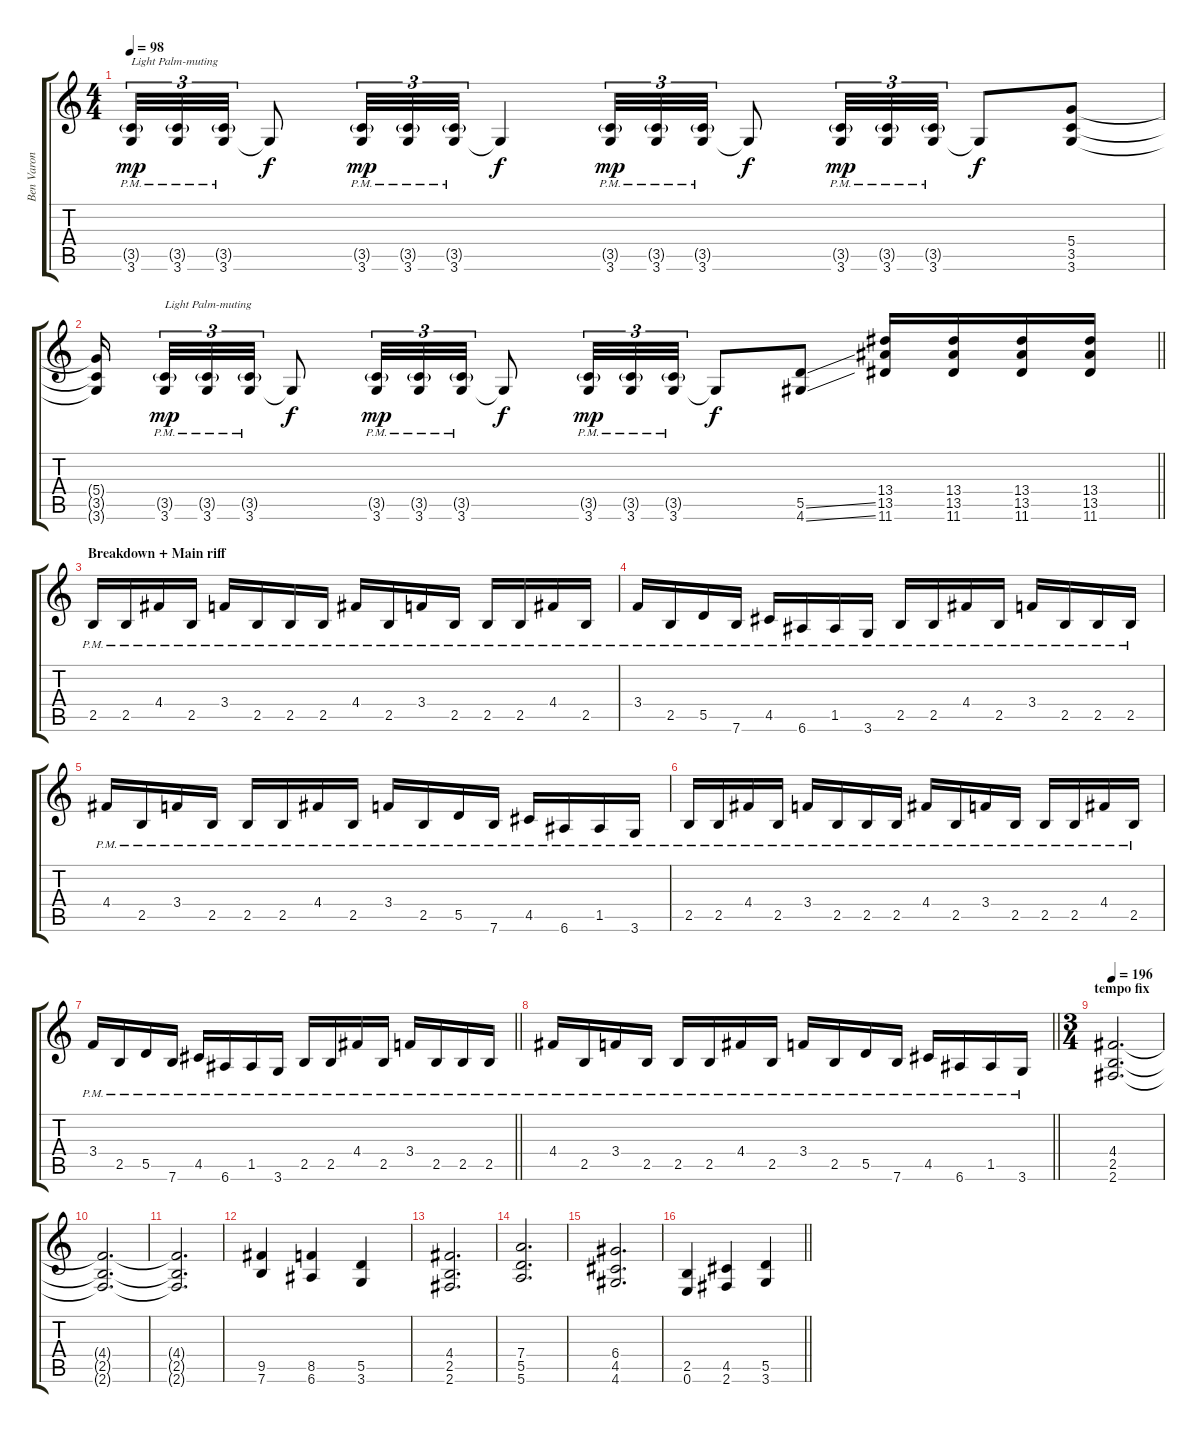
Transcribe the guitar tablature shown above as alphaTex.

\track ("Ben Varon" "Ben Varon") {instrument distortionguitar}
\staff {score tabs}
\tuning (E4 B3 G3 D3 A2 E2) {hide}
\ts (4 4)
\tempo 98
\clef g2
\ks c
(3.5{g pm} 3.6{pm}).32{tu (3 2) txt "Light Palm-muting" dy mp} (3.5{g pm} 3.6{pm}).32{tu (3 2)} (3.5{g pm} 3.6{pm}).32{tu (3 2)} 3.6{t}.8{dy f} (3.5{g pm} 3.6{pm}).32{tu (3 2) dy mp} (3.5{g pm} 3.6{pm}).32{tu (3 2)} (3.5{g pm} 3.6{pm}).32{tu (3 2)} 3.6{t}.4{dy f} (3.5{g pm} 3.6{pm}).32{tu (3 2) dy mp} (3.5{g pm} 3.6{pm}).32{tu (3 2)} (3.5{g pm} 3.6{pm}).32{tu (3 2)} 3.6{t}.8{dy f} (3.5{g pm} 3.6{pm}).32{tu (3 2) dy mp} (3.5{g pm} 3.6{pm}).32{tu (3 2)} (3.5{g pm} 3.6{pm}).32{tu (3 2)} 3.6{t}.8{dy f} (5.4 3.5 3.6).8 |
\barLineRight lightlight
(5.4{t} 3.5{t} 3.6{t}).16{beam splitsecondary} (3.5{g pm} 3.6{pm}).32{tu (3 2) txt "Light Palm-muting" dy mp} (3.5{g pm} 3.6{pm}).32{tu (3 2)} (3.5{g pm} 3.6{pm}).32{tu (3 2)} 3.6{t}.8{dy f} (3.5{g pm} 3.6{pm}).32{tu (3 2) dy mp} (3.5{g pm} 3.6{pm}).32{tu (3 2)} (3.5{g pm} 3.6{pm}).32{tu (3 2)} 3.6{t}.8{dy f} (3.5{g pm} 3.6{pm}).32{tu (3 2) dy mp} (3.5{g pm} 3.6{pm}).32{tu (3 2)} (3.5{g pm} 3.6{pm}).32{tu (3 2)} 3.6{t}.8{dy f} (5.5{ss} 4.6{ss}).8 (13.4 13.5 11.6).16 (13.4 13.5 11.6).16 (13.4 13.5 11.6).16 (13.4 13.5 11.6).16 |
\section ("" "Breakdown + Main riff")
2.5{pm}.16 2.5{pm}.16 4.4{pm}.16 2.5{pm}.16 3.4{pm}.16 2.5{pm}.16 2.5{pm}.16 2.5{pm}.16 4.4{pm}.16 2.5{pm}.16 3.4{pm}.16 2.5{pm}.16 2.5{pm}.16 2.5{pm}.16 4.4{pm}.16 2.5{pm}.16 |
3.4{pm}.16 2.5{pm}.16 5.5{pm}.16 7.6{pm}.16 4.5{pm}.16 6.6{pm}.16 1.5{pm}.16 3.6{pm}.16 2.5{pm}.16 2.5{pm}.16 4.4{pm}.16 2.5{pm}.16 3.4{pm}.16 2.5{pm}.16 2.5{pm}.16 2.5{pm}.16 |
4.4{pm}.16 2.5{pm}.16 3.4{pm}.16 2.5{pm}.16 2.5{pm}.16 2.5{pm}.16 4.4{pm}.16 2.5{pm}.16 3.4{pm}.16 2.5{pm}.16 5.5{pm}.16 7.6{pm}.16 4.5{pm}.16 6.6{pm}.16 1.5{pm}.16 3.6{pm}.16 |
2.5{pm}.16 2.5{pm}.16 4.4{pm}.16 2.5{pm}.16 3.4{pm}.16 2.5{pm}.16 2.5{pm}.16 2.5{pm}.16 4.4{pm}.16 2.5{pm}.16 3.4{pm}.16 2.5{pm}.16 2.5{pm}.16 2.5{pm}.16 4.4{pm}.16 2.5{pm}.16 |
\barLineRight lightlight
3.4{pm}.16 2.5{pm}.16 5.5{pm}.16 7.6{pm}.16 4.5{pm}.16 6.6{pm}.16 1.5{pm}.16 3.6{pm}.16 2.5{pm}.16 2.5{pm}.16 4.4{pm}.16 2.5{pm}.16 3.4{pm}.16 2.5{pm}.16 2.5{pm}.16 2.5{pm}.16 |
\barLineRight lightlight
4.4{pm}.16 2.5{pm}.16 3.4{pm}.16 2.5{pm}.16 2.5{pm}.16 2.5{pm}.16 4.4{pm}.16 2.5{pm}.16 3.4{pm}.16 2.5{pm}.16 5.5{pm}.16 7.6{pm}.16 4.5{pm}.16 6.6{pm}.16 1.5{pm}.16 3.6{pm}.16 |
\ts (3 4)
\section ("" "tempo fix")
\tempo 196
(4.4 2.5 2.6).2{d} |
(4.4{t} 2.5{t} 2.6{t}).2{d} |
(4.4{t} 2.5{t} 2.6{t}).2{d} |
(9.5 7.6).4 (8.5 6.6).4 (5.5 3.6).4 |
(4.4 2.5 2.6).2{d} |
(7.4 5.5 5.6).2{d} |
(6.4 4.5 4.6).2{d} |
\barLineRight lightlight
(2.5 0.6).4 (4.5 2.6).4 (5.5 3.6).4
